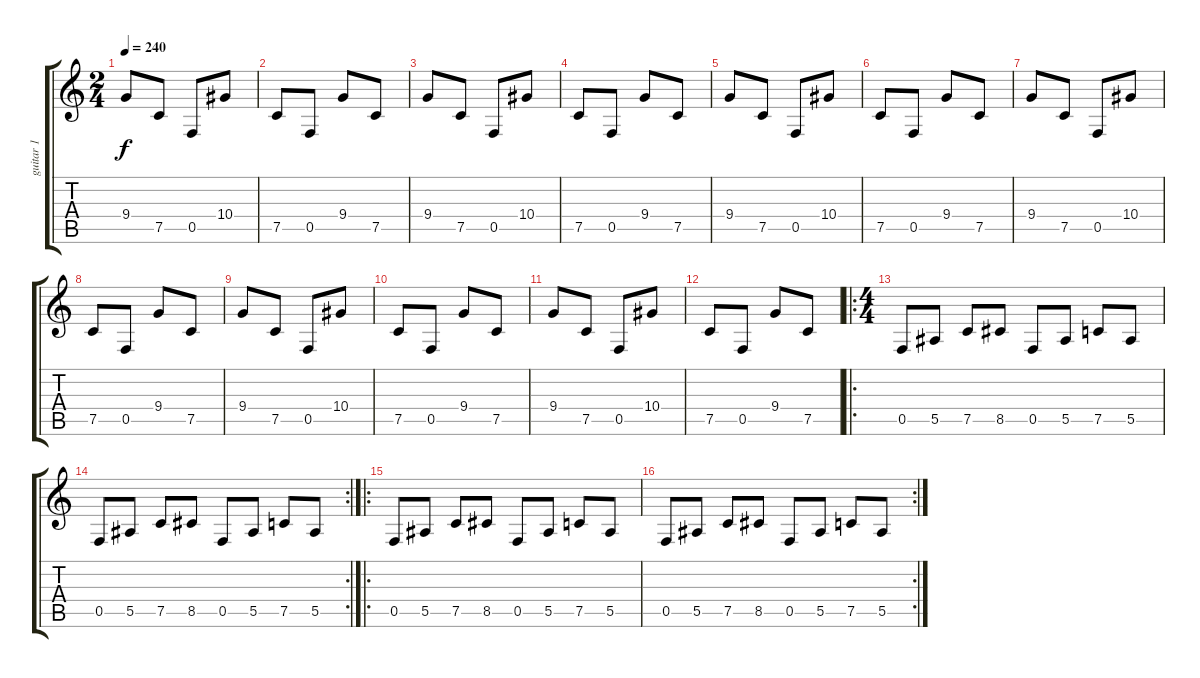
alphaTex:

\track ("guitar 1" "guitar 1") {instrument overdrivenguitar}
\staff {score tabs}
\tuning (C4 G3 Eb3 Bb2 F2 C2) {hide}
\ts (2 4)
\tempo 240
\clef g2
\ks c
9.4.8{dy f} 7.5.8 0.5.8 10.4.8 |
7.5.8 0.5.8 9.4.8 7.5.8 |
9.4.8 7.5.8 0.5.8 10.4.8 |
7.5.8 0.5.8 9.4.8 7.5.8 |
9.4.8 7.5.8 0.5.8 10.4.8 |
7.5.8 0.5.8 9.4.8 7.5.8 |
9.4.8 7.5.8 0.5.8 10.4.8 |
7.5.8 0.5.8 9.4.8 7.5.8 |
9.4.8 7.5.8 0.5.8 10.4.8 |
7.5.8 0.5.8 9.4.8 7.5.8 |
9.4.8 7.5.8 0.5.8 10.4.8 |
7.5.8 0.5.8 9.4.8 7.5.8 |
\ro
\ts (4 4)
0.5.8 5.5.8 7.5.8 8.5.8 0.5.8 5.5.8 7.5.8 5.5.8 |
\rc 2
0.5.8 5.5.8 7.5.8 8.5.8 0.5.8 5.5.8 7.5.8 5.5.8 |
\ro
0.5.8 5.5.8 7.5.8 8.5.8 0.5.8 5.5.8 7.5.8 5.5.8 |
\rc 2
0.5.8 5.5.8 7.5.8 8.5.8 0.5.8 5.5.8 7.5.8 5.5.8
